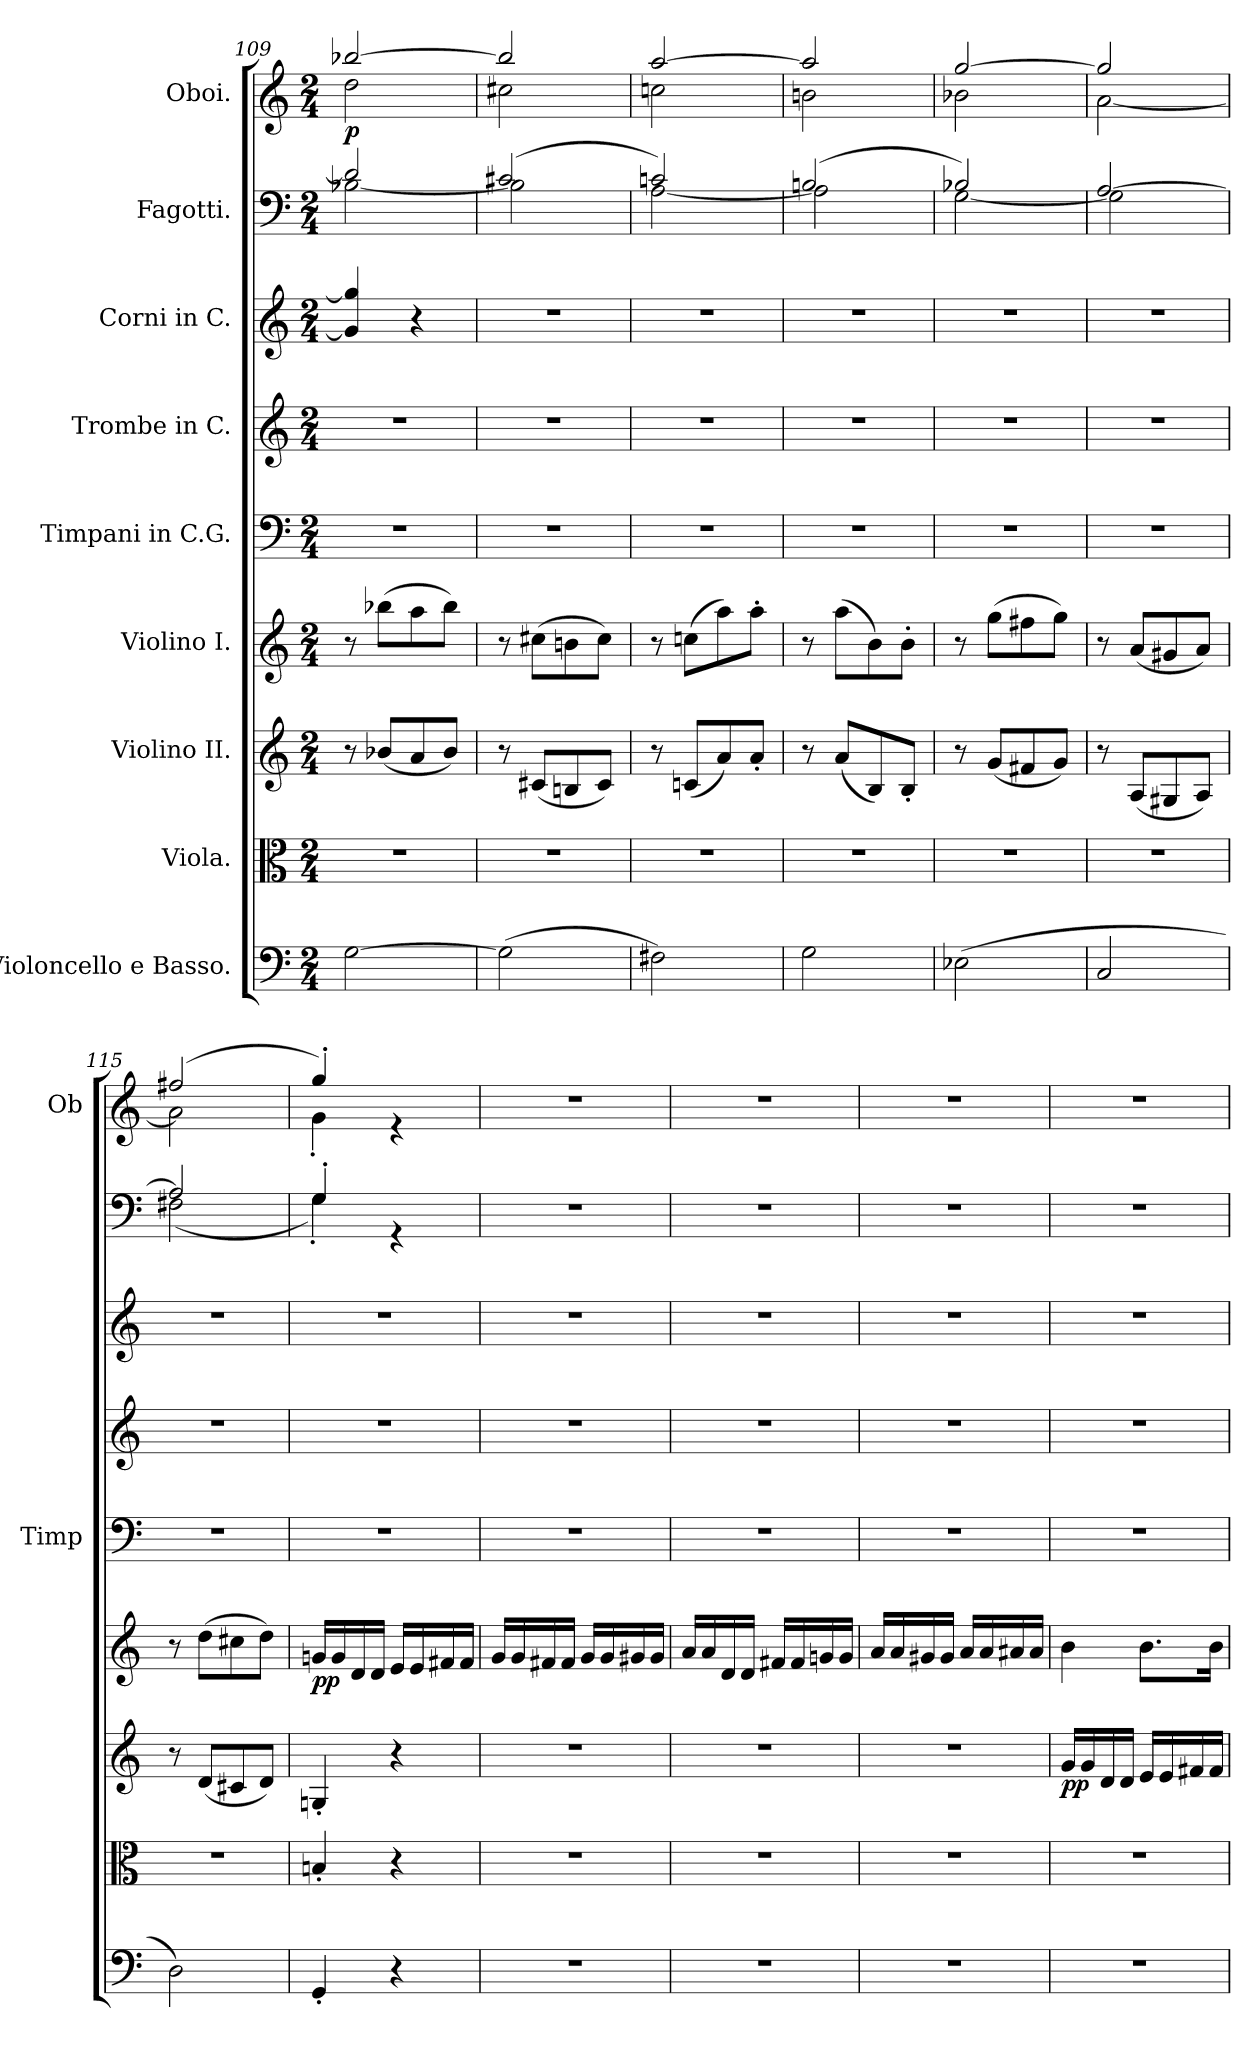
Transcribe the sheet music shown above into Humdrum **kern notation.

**kern	**kern	**kern	**dynam	**kern	**dynam	**kern	**kern	**kern	**kern	**kern	**dynam
*part9	*part8	*part7	*part7	*part6	*part6	*part5	*part4	*part3	*part2	*part1	*part1
*staff9	*staff8	*staff7	*staff7	*staff6	*staff6	*staff5	*staff4	*staff3	*staff2	*staff1	*staff1
*I"Violoncello e Basso.	*I"Viola.	*I"Violino II.	*	*I"Violino I.	*	*I"Timpani in C.G.	*I"Trombe in C.	*I"Corni in C.	*I"Fagotti.	*I"Oboi.	*
*	*	*	*	*	*	*I'Timp	*	*	*	*I'Ob	*
*clefF4	*clefC3	*clefG2	*	*clefG2	*	*clefF4	*clefG2	*clefG2	*clefF4	*clefG2	*
*	*	*	*	*	*	*	*	*ITrd7c12	*	*	*
*k[]	*k[]	*k[]	*	*k[]	*	*k[]	*k[]	*k[]	*k[]	*k[]	*
*M2/4	*M2/4	*M2/4	*	*M2/4	*	*M2/4	*M2/4	*M2/4	*M2/4	*M2/4	*
=109	=109	=109	=109	=109	=109	=109	=109	=109	=109	=109	=109
*	*	*	*	*	*	*	*	*	*^	*^	*
!	!	!	!	!	!	!	!	!	!	!	!	!	!LO:DY:b
[2G\	2r	8r	.	8r	.	2r	2r	4G/] 4g/]	2d/]	[2B-X\	[2bb-X/	2dd\	p
.	.	(8b-X/L	.	(8bb-X\L	.	.	.	.	.	.	.	.	.
.	.	8a/	.	8aa\	.	.	.	4r	.	.	.	.	.
.	.	8b-/J)	.	8bb-\J)	.	.	.	.	.	.	.	.	.
=110	=110	=110	=110	=110	=110	=110	=110	=110	=110	=110	=110	=110	=110
(2G\]	2r	8r	.	8r	.	2r	2r	2r	(2c#X/	2B-\]	2bb-/]	2cc#X\	.
.	.	(8c#X/L	.	(8cc#X\L	.	.	.	.	.	.	.	.	.
.	.	8Bn/	.	8bn\	.	.	.	.	.	.	.	.	.
.	.	8c#/J)	.	8cc#\J)	.	.	.	.	.	.	.	.	.
=111	=111	=111	=111	=111	=111	=111	=111	=111	=111	=111	=111	=111	=111
2F#X\)	2r	8r	.	8r	.	2r	2r	2r	2cn/)	[2A\	[2aa/	2ccn\	.
.	.	(8cn/L	.	(8ccn\L	.	.	.	.	.	.	.	.	.
.	.	8a/)	.	8aa\)	.	.	.	.	.	.	.	.	.
.	.	8a'/J	.	8aa'\J	.	.	.	.	.	.	.	.	.
=112	=112	=112	=112	=112	=112	=112	=112	=112	=112	=112	=112	=112	=112
2G\	2r	8r	.	8r	.	2r	2r	2r	(2Bn/	2A\]	2aa/]	2bn\	.
.	.	(8a/L	.	(8aa\L	.	.	.	.	.	.	.	.	.
.	.	8B/)	.	8b\)	.	.	.	.	.	.	.	.	.
.	.	8B'/J	.	8b'\J	.	.	.	.	.	.	.	.	.
=113	=113	=113	=113	=113	=113	=113	=113	=113	=113	=113	=113	=113	=113
(2E-X\	2r	8r	.	8r	.	2r	2r	2r	2B-X/)	[2G\	[2gg/	2b-X\	.
.	.	(8g/L	.	(8gg\L	.	.	.	.	.	.	.	.	.
.	.	8f#X/	.	8ff#X\	.	.	.	.	.	.	.	.	.
.	.	8g/J)	.	8gg\J)	.	.	.	.	.	.	.	.	.
=114	=114	=114	=114	=114	=114	=114	=114	=114	=114	=114	=114	=114	=114
2C/	2r	8r	.	8r	.	2r	2r	2r	[2A/	2G\]	2gg/]	[2a\	.
.	.	(8A/L	.	(8a/L	.	.	.	.	.	.	.	.	.
.	.	8G#X/	.	8g#X/	.	.	.	.	.	.	.	.	.
.	.	8A/J)	.	8a/J)	.	.	.	.	.	.	.	.	.
=115	=115	=115	=115	=115	=115	=115	=115	=115	=115	=115	=115	=115	=115
2D\)	2r	8r	.	8r	.	2r	2r	2r	2A/]	(2F#X\	(2ff#X/	2a\]	.
.	.	(8d/L	.	(8dd\L	.	.	.	.	.	.	.	.	.
.	.	8c#X/	.	8cc#X\	.	.	.	.	.	.	.	.	.
.	.	8d/J)	.	8dd\J)	.	.	.	.	.	.	.	.	.
=116	=116	=116	=116	=116	=116	=116	=116	=116	=116	=116	=116	=116	=116
!	!	!	!	!	!LO:DY:b	!	!	!	!	!	!	!	!
4GG'/	4Bn'/	4Gn'/	.	16gn/LL	pp	2r	2r	2r	4G'/	4G'\)	4gg'/)	4g'\	.
.	.	.	.	16g/	.	.	.	.	.	.	.	.	.
.	.	.	.	16d/	.	.	.	.	.	.	.	.	.
.	.	.	.	16d/JJ	.	.	.	.	.	.	.	.	.
4r	4r	4r	.	16e/LL	.	.	.	.	4rGG	4ryy	4re	4ryy	.
.	.	.	.	16e/	.	.	.	.	.	.	.	.	.
.	.	.	.	16f#X/	.	.	.	.	.	.	.	.	.
.	.	.	.	16f#/JJ	.	.	.	.	.	.	.	.	.
*	*	*	*	*	*	*	*	*	*v	*v	*	*	*
*	*	*	*	*	*	*	*	*	*	*v	*v	*
!!LO:LB:g=z
=117	=117	=117	=117	=117	=117	=117	=117	=117	=117	=117	=117
2r	2r	2r	.	16g/LL	.	2r	2r	2r	2r	2r	.
.	.	.	.	16g/	.	.	.	.	.	.	.
.	.	.	.	16f#X/	.	.	.	.	.	.	.
.	.	.	.	16f#/JJ	.	.	.	.	.	.	.
.	.	.	.	16g/LL	.	.	.	.	.	.	.
.	.	.	.	16g/	.	.	.	.	.	.	.
.	.	.	.	16g#X/	.	.	.	.	.	.	.
.	.	.	.	16g#/JJ	.	.	.	.	.	.	.
=118	=118	=118	=118	=118	=118	=118	=118	=118	=118	=118	=118
2r	2r	2r	.	16a/LL	.	2r	2r	2r	2r	2r	.
.	.	.	.	16a/	.	.	.	.	.	.	.
.	.	.	.	16d/	.	.	.	.	.	.	.
.	.	.	.	16d/JJ	.	.	.	.	.	.	.
.	.	.	.	16f#X/LL	.	.	.	.	.	.	.
.	.	.	.	16f#/	.	.	.	.	.	.	.
.	.	.	.	16gn/	.	.	.	.	.	.	.
.	.	.	.	16g/JJ	.	.	.	.	.	.	.
=119	=119	=119	=119	=119	=119	=119	=119	=119	=119	=119	=119
2r	2r	2r	.	16a/LL	.	2r	2r	2r	2r	2r	.
.	.	.	.	16a/	.	.	.	.	.	.	.
.	.	.	.	16g#X/	.	.	.	.	.	.	.
.	.	.	.	16g#/JJ	.	.	.	.	.	.	.
.	.	.	.	16a/LL	.	.	.	.	.	.	.
.	.	.	.	16a/	.	.	.	.	.	.	.
.	.	.	.	16a#X/	.	.	.	.	.	.	.
.	.	.	.	16a#/JJ	.	.	.	.	.	.	.
=120	=120	=120	=120	=120	=120	=120	=120	=120	=120	=120	=120
!	!	!	!LO:DY:b	!	!	!	!	!	!	!	!
2r	2r	16g/LL	pp	4b\	.	2r	2r	2r	2r	2r	.
.	.	16g/	.	.	.	.	.	.	.	.	.
.	.	16d/	.	.	.	.	.	.	.	.	.
.	.	16d/JJ	.	.	.	.	.	.	.	.	.
.	.	16e/LL	.	8.b\L	.	.	.	.	.	.	.
.	.	16e/	.	.	.	.	.	.	.	.	.
.	.	16f#X/	.	.	.	.	.	.	.	.	.
.	.	16f#/JJ	.	16b\Jk	.	.	.	.	.	.	.
=	=	=	=	=	=	=	=	=	=	=	=
*-	*-	*-	*-	*-	*-	*-	*-	*-	*-	*-	*-
